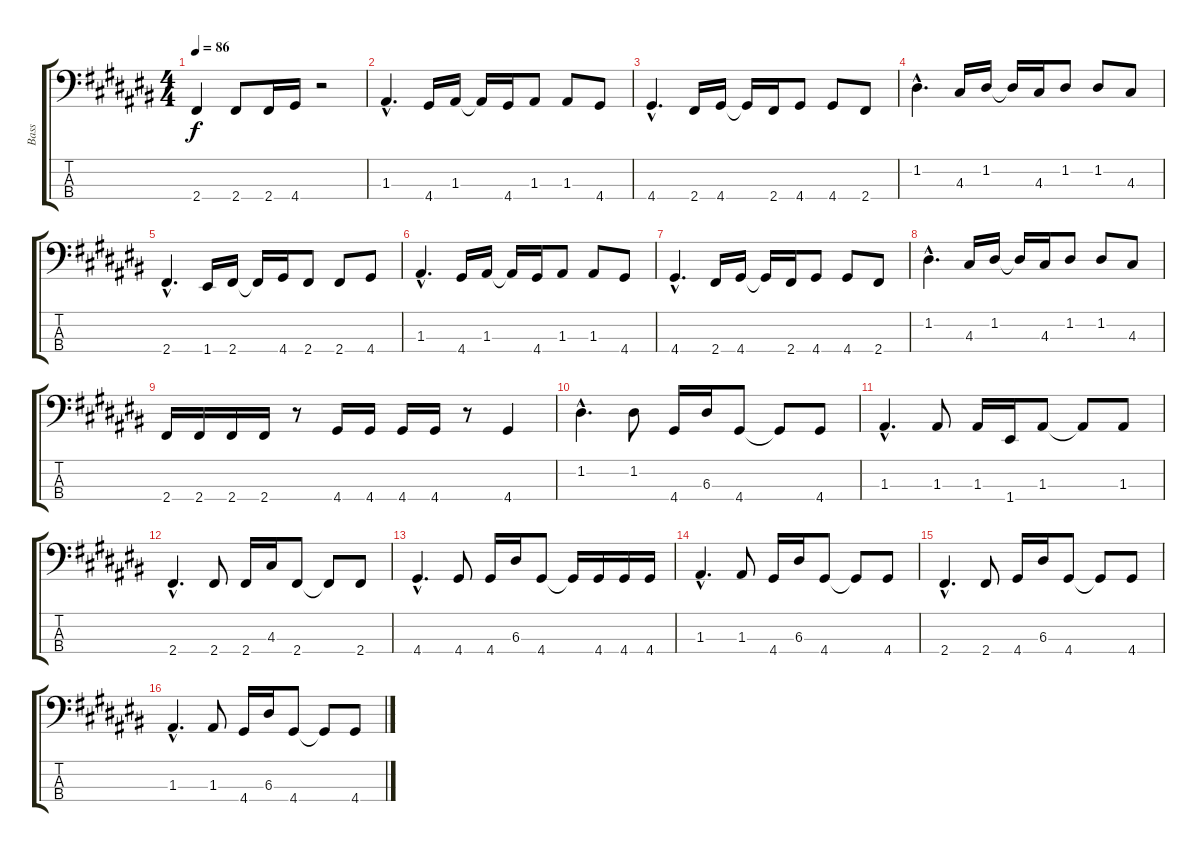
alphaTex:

\track ("Bass" "Bass") {instrument electricbassfinger}
\staff {score tabs}
\tuning (G2 D2 A1 E1) {hide}
\ts (4 4)
\tempo 86
\clef f4
\ks c#
2.4.4{dy f} 2.4.8 2.4.16 4.4.16 r.2 |
1.3{hac}.4{d} 4.4.16 1.3.16 1.3{t}.16 4.4.16 1.3.8 1.3.8 4.4.8 |
4.4{hac}.4{d} 2.4.16 4.4.16 4.4{t}.16 2.4.16 4.4.8 4.4.8 2.4.8 |
1.2{hac}.4{d} 4.3.16 1.2.16 1.2{t}.16 4.3.16 1.2.8 1.2.8 4.3.8 |
2.4{hac}.4{d} 1.4.16 2.4.16 2.4{t}.16 4.4.16 2.4.8 2.4.8 4.4.8 |
1.3{hac}.4{d} 4.4.16 1.3.16 1.3{t}.16 4.4.16 1.3.8 1.3.8 4.4.8 |
4.4{hac}.4{d} 2.4.16 4.4.16 4.4{t}.16 2.4.16 4.4.8 4.4.8 2.4.8 |
1.2{hac}.4{d} 4.3.16 1.2.16 1.2{t}.16 4.3.16 1.2.8 1.2.8 4.3.8 |
2.4.16 2.4.16 2.4.16 2.4.16 r.8 4.4.16 4.4.16 4.4.16 4.4.16 r.8 4.4.4 |
1.2{hac}.4{d} 1.2.8 4.4.16 6.3.16 4.4.8 4.4{t}.8 4.4.8 |
1.3{hac}.4{d} 1.3.8 1.3.16 1.4.16 1.3.8 1.3{t}.8 1.3.8 |
2.4{hac}.4{d} 2.4.8 2.4.16 4.3.16 2.4.8 2.4{t}.8 2.4.8 |
4.4{hac}.4{d} 4.4.8 4.4.16 6.3.16 4.4.8 4.4{t}.16 4.4.16 4.4.16 4.4.16 |
1.3{hac}.4{d} 1.3.8 4.4.16 6.3.16 4.4.8 4.4{t}.8 4.4.8 |
2.4{hac}.4{d} 2.4.8 4.4.16 6.3.16 4.4.8 4.4{t}.8 4.4.8 |
1.3{hac}.4{d} 1.3.8 4.4.16 6.3.16 4.4.8 4.4{t}.8 4.4.8
